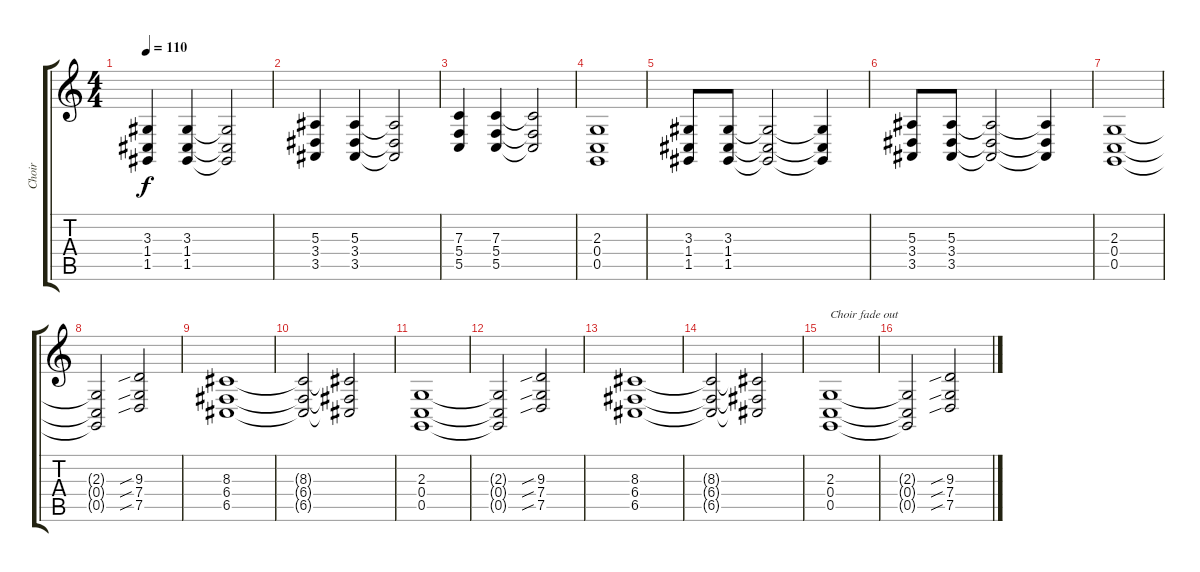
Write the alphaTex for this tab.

\track ("Choir" "Choir") {instrument pad4choir}
\staff {score tabs}
\tuning (D4 A3 F3 C3 G2 D2) {hide}
\ts (4 4)
\tempo 110
\clef g2
\ks c
(3.3 1.4 1.5).4{dy f} (3.3 1.4 1.5).4 (3.3{t} 1.4{t} 1.5{t}).2 |
(5.3 3.4 3.5).4 (5.3 3.4 3.5).4 (5.3{t} 3.4{t} 3.5{t}).2 |
(7.3 5.4 5.5).4 (7.3 5.4 5.5).4 (7.3{t} 5.4{t} 5.5{t}).2 |
(2.3 0.4 0.5).1 |
(3.3 1.4 1.5).8 (3.3 1.4 1.5).8 (3.3{t} 1.4{t} 1.5{t}).2 (3.3{t} 1.4{t} 1.5{t}).4 |
(5.3 3.4 3.5).8 (5.3 3.4 3.5).8 (5.3{t} 3.4{t} 3.5{t}).2 (5.3{t} 3.4{t} 3.5{t}).4 |
(2.3 0.4 0.5).1{volume 13} |
(2.3{t} 0.4{t} 0.5{t}).2 (9.3{sib} 7.4{sib} 7.5{sib}).2 |
(8.3 6.4 6.5).1 |
(8.3{t} 6.4{t} 6.5{t}).2 (8.3{t} 6.4{t} 6.5{t}).2{volume 5} |
(2.3 0.4 0.5).1{volume 13} |
(2.3{t} 0.4{t} 0.5{t}).2 (9.3{sib} 7.4{sib} 7.5{sib}).2 |
(8.3 6.4 6.5).1 |
(8.3{t} 6.4{t} 6.5{t}).2 (8.3{t} 6.4{t} 6.5{t}).2{volume 4} |
(2.3 0.4 0.5).1{txt "Choir fade out" volume 12} |
(2.3{t} 0.4{t} 0.5{t}).2 (9.3{sib} 7.4{sib} 7.5{sib}).2{volume 9}
